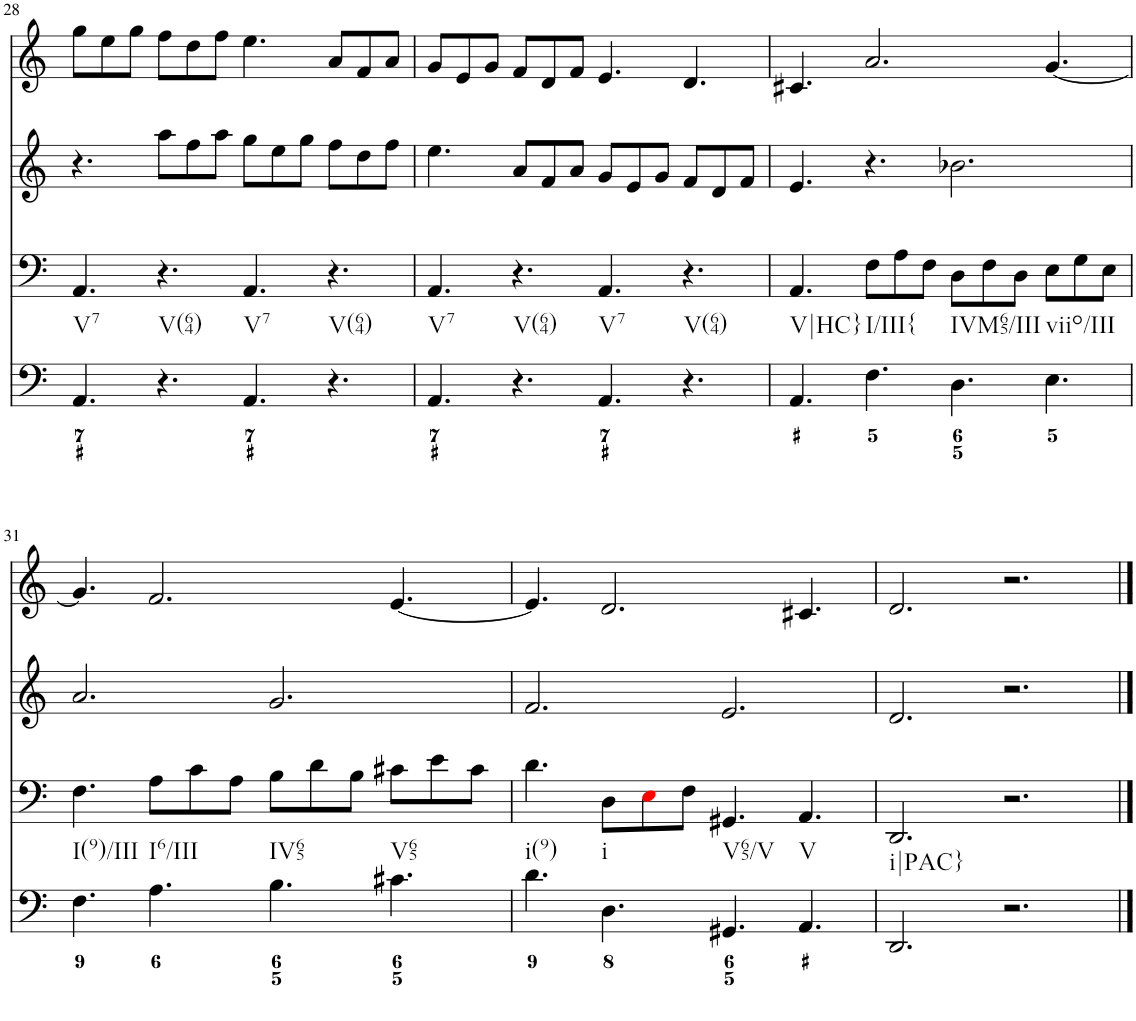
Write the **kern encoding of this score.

**kern	**kern	**kern	**kern
*part4	*part3	*part2	*part1
*staff4	*staff3	*staff2	*staff1
*I"Piano	*I"Piano	*I"Piano	*I"Piano
*I'Pno	*I'Pno	*I'Pno	*I'Pno
!!LO:PB:g=z
*clefF4	*clefF4	*clefG2	*clefG2
*k[]	*k[]	*k[]	*k[]
*M12/8	*M12/8	*M12/8	*M12/8
=28	=28	=28	=28
!	!LO:TX:b:t=V7	!	!
4.AA/	4.AA/	4.r	8gg\L
.	.	.	8ee\
.	.	.	8gg\J
!	!LO:TX:b:t=V(64)	!	!
4.r	4.r	8aa\L	8ff\L
.	.	8ff\	8dd\
.	.	8aa\J	8ff\J
!	!LO:TX:b:t=V7	!	!
4.AA/	4.AA/	8gg\L	4.ee\
.	.	8ee\	.
.	.	8gg\J	.
!	!LO:TX:b:t=V(64)	!	!
4.r	4.r	8ff\L	8a/L
.	.	8dd\	8f/
.	.	8ff\J	8a/J
=29	=29	=29	=29
!	!LO:TX:b:t=V7	!	!
4.AA/	4.AA/	4.ee\	8g/L
.	.	.	8e/
.	.	.	8g/J
!	!LO:TX:b:t=V(64)	!	!
4.r	4.r	8a/L	8f/L
.	.	8f/	8d/
.	.	8a/J	8f/J
!	!LO:TX:b:t=V7	!	!
4.AA/	4.AA/	8g/L	4.e/
.	.	8e/	.
.	.	8g/J	.
!	!LO:TX:b:t=V(64)	!	!
4.r	4.r	8f/L	4.d/
.	.	8d/	.
.	.	8f/J	.
=30	=30	=30	=30
!	!LO:TX:b:t=V|HC}	!	!
4.AA/	4.AA/	4.e/	4.c#X/
!	!LO:TX:b:t=I/III{	!	!
4.F\	8F\L	4.r	2.a/
.	8A\	.	.
.	8F\J	.	.
!	!LO:TX:b:t=IVM65/III	!	!
4.D\	8D\L	2.b-X\	.
.	8F\	.	.
.	8D\J	.	.
!	!LO:TX:b:t=viio/III	!	!
4.E\	8E\L	.	[4.g/
.	8G\	.	.
.	8E\J	.	.
!!LO:LB:g=z
=31	=31	=31	=31
!	!LO:TX:b:t=I(9)/III	!	!
4.F\	4.F\	2.a/	4.g/]
!	!LO:TX:b:t=I6/III	!	!
4.A\	8A\L	.	2.f/
.	8c\	.	.
.	8A\J	.	.
!	!LO:TX:b:t=IV65	!	!
4.B\	8B\L	2.g/	.
.	8d\	.	.
.	8B\J	.	.
!	!LO:TX:b:t=V65	!	!
4.c#X\	8c#X\L	.	[4.e/
.	8e\	.	.
.	8c#\J	.	.
=32	=32	=32	=32
!	!LO:TX:b:t=i(9)	!	!
4.d\	4.d\	2.f/	4.e/]
!	!LO:TX:b:t=i	!	!
4.D\	8D\L	.	2.d/
.	8Ei\	.	.
.	8F\J	.	.
!	!LO:TX:b:t=V65/V	!	!
4.GG#X/	4.GG#X/	2.e/	.
!	!LO:TX:b:t=V	!	!
4.AA/	4.AA/	.	4.c#X/
=33	=33	=33	=33
!	!LO:TX:b:t=i|PAC}	!	!
2.DD/	2.DD/	2.d/	2.d/
2.r	2.r	2.r	2.r
==	==	==	==
*-	*-	*-	*-
